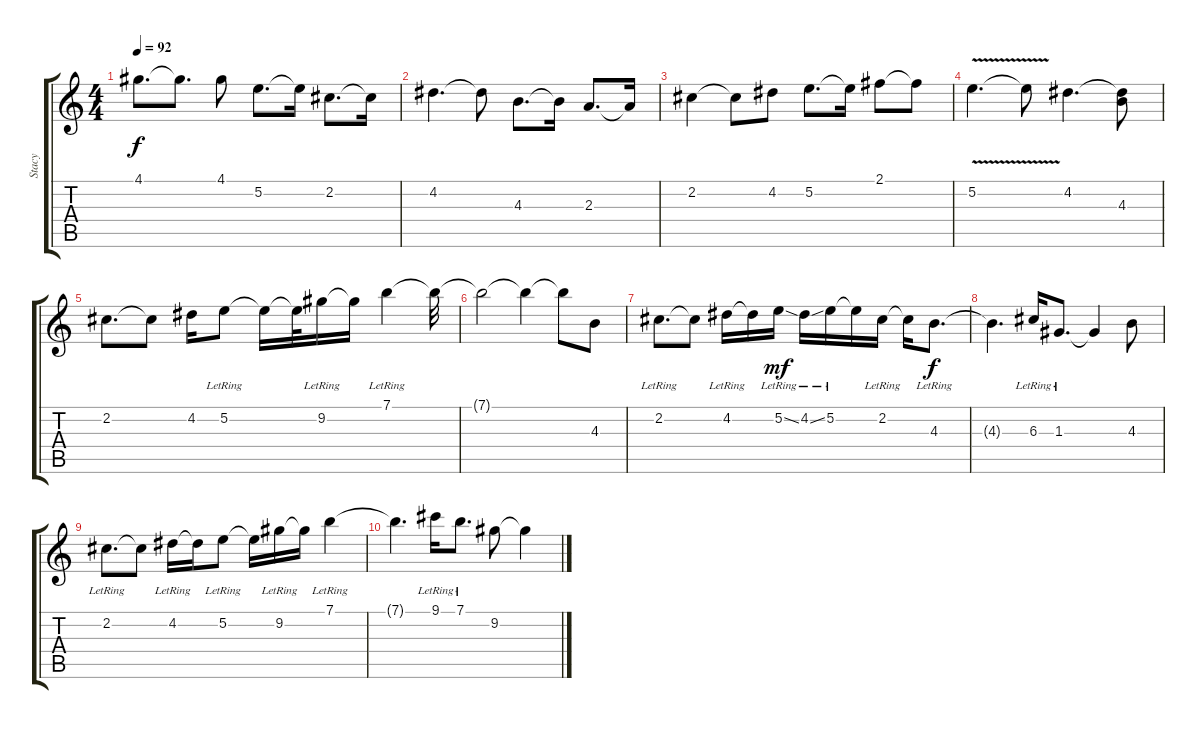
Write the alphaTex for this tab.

\track ("Stacy" "Stacy") {instrument electricguitarjazz}
\staff {score tabs}
\tuning (E4 B3 G3 D3 A2 E2) {hide}
\ts (4 4)
\tempo 92
\clef g2
\ks c
4.1.8{d dy f} 4.1{t}.8{d} 4.1.8 5.2.8{d} 5.2{t}.16 2.2.8{d} 2.2{t}.16 |
4.2.4{d} 4.2{t}.8 4.3.8{d} 4.3{t}.16 2.3.8{d} 2.3{t}.16 |
2.2.4 2.2{t}.8 4.2.8 5.2.8{d} 5.2{t}.16 2.1.8 2.1{t}.8 |
5.2{v}.4{d} 5.2{t}.8 4.2.4{d} (4.2{t} 4.3).8 |
2.2.8{d} 2.2{t}.8 4.2.16 5.2{lr}.8 5.2{t}.16 5.2{t}.32 9.2{lr}.16 9.2{t}.16 7.1{lr}.4 7.1{t}.32 |
7.1{t}.2 7.1{t}.4 7.1{t}.8 4.3.8 |
2.2{lr}.8{d} 2.2{t}.8 4.2{lr}.16 4.2{t}.16 5.2{ss lr}.16{dy mf} 4.2{ss lr}.16 5.2{lr}.16 5.2{t}.16 2.2{lr}.16 2.2{t}.16 4.3{lr}.8{d dy f} |
4.3{t}.4{d} 6.3{lr}.16 1.3{lr}.8{d} 1.3{t}.4 4.3.8 |
2.2{lr}.8{d} 2.2{t}.8 4.2{lr}.16 4.2{t}.16 5.2{lr}.8 5.2{t}.16 9.2{lr}.16 9.2{t}.16 7.1{lr}.4 |
7.1{t}.4{d} 9.1{lr}.16 7.1{lr}.8{d} 9.2.8 9.2{t}.4
